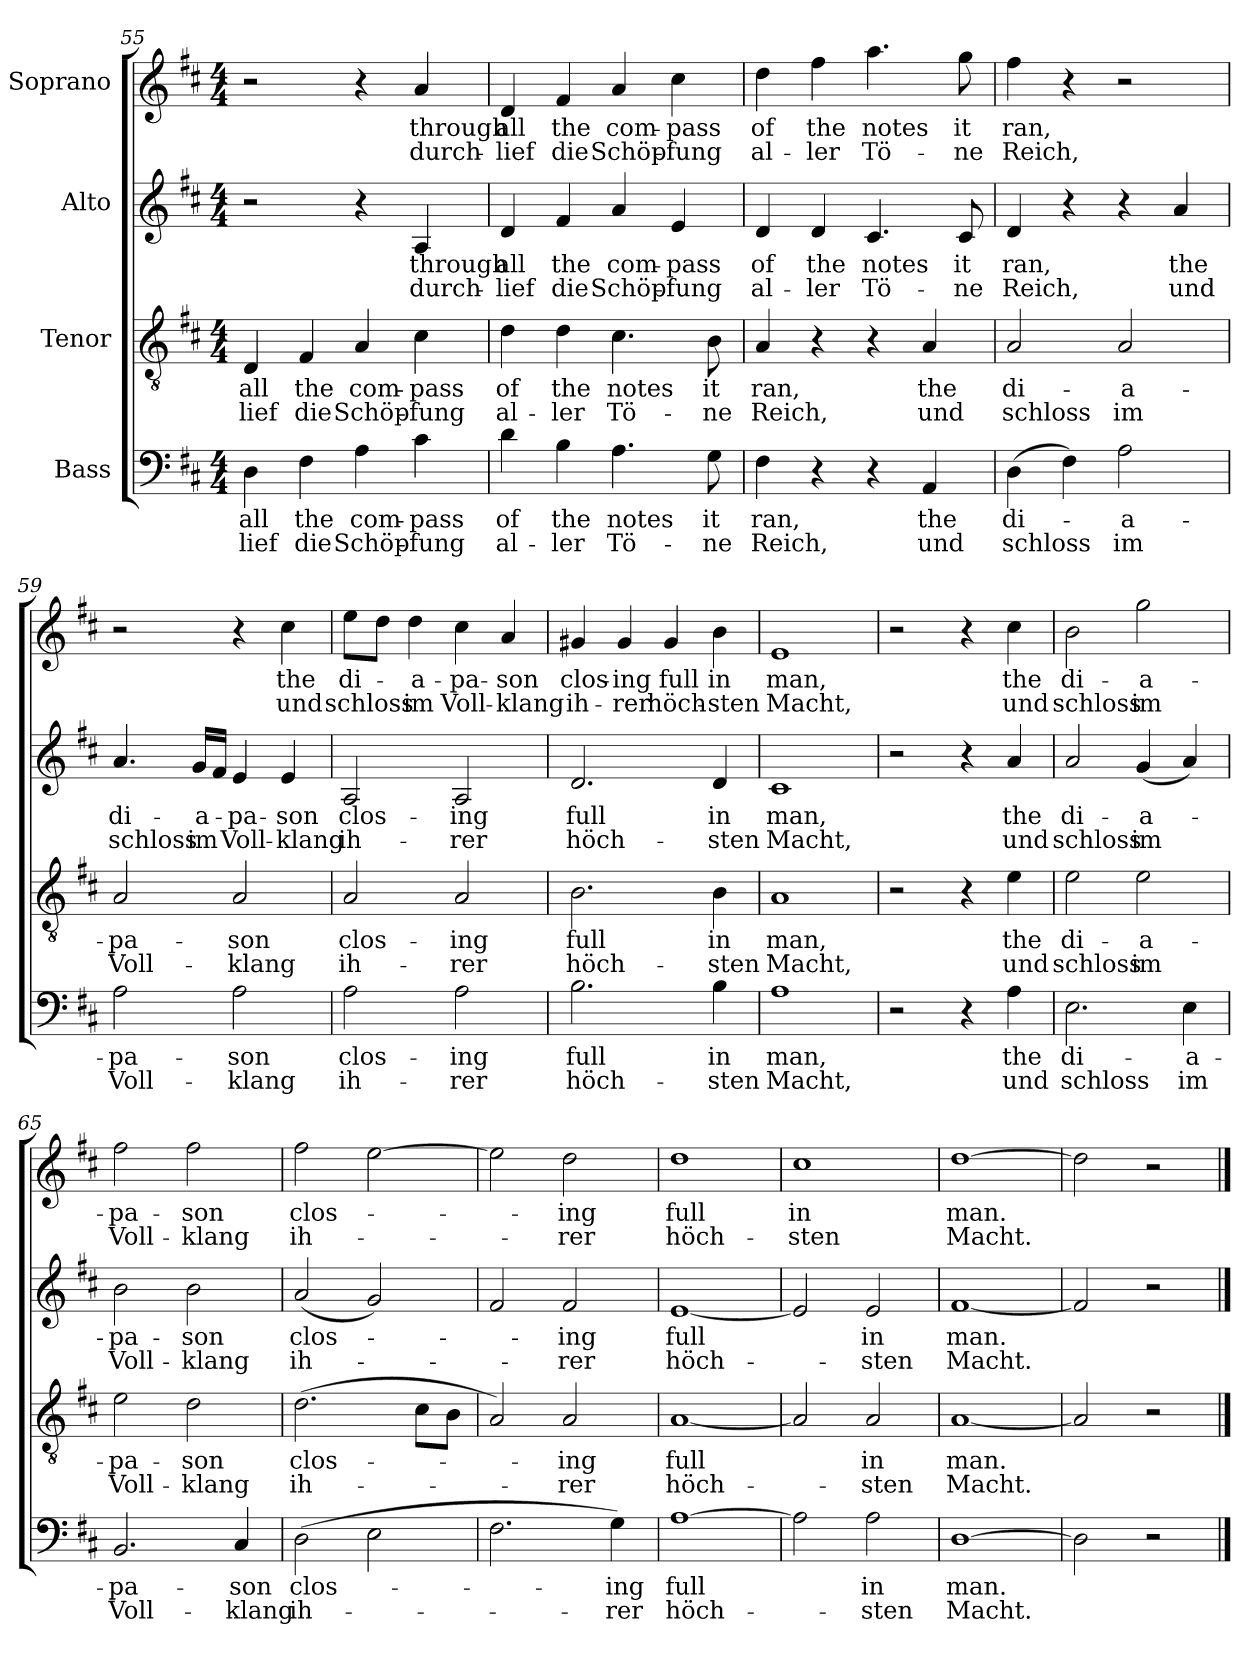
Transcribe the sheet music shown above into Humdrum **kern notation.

**kern	**text	**text	**kern	**text	**text	**kern	**text	**text	**kern	**text	**text
*part4	*part4	*part4	*part3	*part3	*part3	*part2	*part2	*part2	*part1	*part1	*part1
*staff4	*staff4	*staff4	*staff3	*staff3	*staff3	*staff2	*staff2	*staff2	*staff1	*staff1	*staff1
*I"Bass	*	*	*I"Tenor	*	*	*I"Alto	*	*	*I"Soprano	*	*
!!LO:PB:g=z
*clefF4	*	*	*clefGv2	*	*	*clefG2	*	*	*clefG2	*	*
*k[f#c#]	*	*	*k[f#c#]	*	*	*k[f#c#]	*	*	*k[f#c#]	*	*
*D:	*	*	*D:	*	*	*D:	*	*	*D:	*	*
*M4/4	*	*	*M4/4	*	*	*M4/4	*	*	*M4/4	*	*
=55	=55	=55	=55	=55	=55	=55	=55	=55	=55	=55	=55
!	!LO:LY:b	!LO:LY:b	!	!LO:LY:b	!LO:LY:b	!	!	!	!	!	!
4D\	all	-lief	4D/	all	-lief	2r	.	.	2r	.	.
!	!LO:LY:b	!LO:LY:b	!	!LO:LY:b	!LO:LY:b	!	!	!	!	!	!
4F#\	the	die	4F#/	the	die	.	.	.	.	.	.
!	!LO:LY:b	!LO:LY:b	!	!LO:LY:b	!LO:LY:b	!	!	!	!	!	!
4A\	com-	Schöp-	4A/	com-	Schöp-	4r	.	.	4r	.	.
!	!LO:LY:b	!LO:LY:b	!	!LO:LY:b	!LO:LY:b	!	!LO:LY:b	!LO:LY:b	!	!LO:LY:b	!LO:LY:b
4c#\	-pass	-fung	4c#\	-pass	-fung	4A/	through	durch-	4a/	through	durch-
=56	=56	=56	=56	=56	=56	=56	=56	=56	=56	=56	=56
!	!LO:LY:b	!LO:LY:b	!	!LO:LY:b	!LO:LY:b	!	!LO:LY:b	!LO:LY:b	!	!LO:LY:b	!LO:LY:b
4d\	of	al-	4d\	of	al-	4d/	all	-lief	4d/	all	-lief
!	!LO:LY:b	!LO:LY:b	!	!LO:LY:b	!LO:LY:b	!	!LO:LY:b	!LO:LY:b	!	!LO:LY:b	!LO:LY:b
4B\	the	-ler	4d\	the	-ler	4f#/	the	die	4f#/	the	die
!	!LO:LY:b	!LO:LY:b	!	!LO:LY:b	!LO:LY:b	!	!LO:LY:b	!LO:LY:b	!	!LO:LY:b	!LO:LY:b
4.A\	notes	Tö-	4.c#\	notes	Tö-	4a/	com-	Schöp-	4a/	com-	Schöp-
!	!	!	!	!	!	!	!LO:LY:b	!LO:LY:b	!	!LO:LY:b	!LO:LY:b
.	.	.	.	.	.	4e/	-pass	-fung	4cc#\	-pass	-fung
!	!LO:LY:b	!LO:LY:b	!	!LO:LY:b	!LO:LY:b	!	!	!	!	!	!
8G\	it	-ne	8B\	it	-ne	.	.	.	.	.	.
=57	=57	=57	=57	=57	=57	=57	=57	=57	=57	=57	=57
!	!LO:LY:b	!LO:LY:b	!	!LO:LY:b	!LO:LY:b	!	!LO:LY:b	!LO:LY:b	!	!LO:LY:b	!LO:LY:b
4F#\	ran,	Reich,	4A/	ran,	Reich,	4d/	of	al-	4dd\	of	al-
!	!	!	!	!	!	!	!LO:LY:b	!LO:LY:b	!	!LO:LY:b	!LO:LY:b
4r	.	.	4r	.	.	4d/	the	-ler	4ff#\	the	-ler
!	!	!	!	!	!	!	!LO:LY:b	!LO:LY:b	!	!LO:LY:b	!LO:LY:b
4r	.	.	4r	.	.	4.c#/	notes	Tö-	4.aa\	notes	Tö-
!	!LO:LY:b	!LO:LY:b	!	!LO:LY:b	!LO:LY:b	!	!	!	!	!	!
4AA/	the	und	4A/	the	und	.	.	.	.	.	.
!	!	!	!	!	!	!	!LO:LY:b	!LO:LY:b	!	!LO:LY:b	!LO:LY:b
.	.	.	.	.	.	8c#/	it	-ne	8gg\	it	-ne
=58	=58	=58	=58	=58	=58	=58	=58	=58	=58	=58	=58
!	!LO:LY:b	!LO:LY:b	!	!LO:LY:b	!LO:LY:b	!	!LO:LY:b	!LO:LY:b	!	!LO:LY:b	!LO:LY:b
(>4D\	di-	schloss	2A/	di-	schloss	4d/	ran,	Reich,	4ff#\	ran,	Reich,
4F#\)	.	.	.	.	.	4r	.	.	4r	.	.
!	!LO:LY:b	!LO:LY:b	!	!LO:LY:b	!LO:LY:b	!	!	!	!	!	!
2A\	-a-	im	2A/	-a-	im	4r	.	.	2r	.	.
!	!	!	!	!	!	!	!LO:LY:b	!LO:LY:b	!	!	!
.	.	.	.	.	.	4a/	the	und	.	.	.
!!LO:LB:g=z
=59	=59	=59	=59	=59	=59	=59	=59	=59	=59	=59	=59
!	!LO:LY:b	!LO:LY:b	!	!LO:LY:b	!LO:LY:b	!	!LO:LY:b	!LO:LY:b	!	!	!
2A\	-pa-	Voll-	2A/	-pa-	Voll-	4.a/	di-	schloss	2r	.	.
!	!	!	!	!	!	!	!LO:LY:b	!LO:LY:b	!	!	!
.	.	.	.	.	.	16g/LL	-a-	im	.	.	.
.	.	.	.	.	.	16f#/JJ	.	.	.	.	.
!	!LO:LY:b	!LO:LY:b	!	!LO:LY:b	!LO:LY:b	!	!LO:LY:b	!LO:LY:b	!	!	!
2A\	-son	-klang	2A/	-son	-klang	4e/	-pa-	Voll-	4r	.	.
!	!	!	!	!	!	!	!LO:LY:b	!LO:LY:b	!	!LO:LY:b	!LO:LY:b
.	.	.	.	.	.	4e/	-son	-klang	4cc#\	the	und
!!LO:PB:g=z
=60	=60	=60	=60	=60	=60	=60	=60	=60	=60	=60	=60
!	!LO:LY:b	!LO:LY:b	!	!LO:LY:b	!LO:LY:b	!	!LO:LY:b	!LO:LY:b	!	!LO:LY:b	!LO:LY:b
2A\	clos-	ih-	2A/	clos-	ih-	2A/	clos-	ih-	8ee\L	di-	schloss
.	.	.	.	.	.	.	.	.	8dd\J	.	.
!	!	!	!	!	!	!	!	!	!	!LO:LY:b	!LO:LY:b
.	.	.	.	.	.	.	.	.	4dd\	-a-	im
!	!LO:LY:b	!LO:LY:b	!	!LO:LY:b	!LO:LY:b	!	!LO:LY:b	!LO:LY:b	!	!LO:LY:b	!LO:LY:b
2A\	-ing	-rer	2A/	-ing	-rer	2A/	-ing	-rer	4cc#\	-pa-	Voll-
!	!	!	!	!	!	!	!	!	!	!LO:LY:b	!LO:LY:b
.	.	.	.	.	.	.	.	.	4a/	-son	-klang
=61	=61	=61	=61	=61	=61	=61	=61	=61	=61	=61	=61
!	!LO:LY:b	!LO:LY:b	!	!LO:LY:b	!LO:LY:b	!	!LO:LY:b	!LO:LY:b	!	!LO:LY:b	!LO:LY:b
2.B\	full	höch-	2.B\	full	höch-	2.d/	full	höch-	4g#X/	clos-	ih-
!	!	!	!	!	!	!	!	!	!	!LO:LY:b	!LO:LY:b
.	.	.	.	.	.	.	.	.	4g#/	-ing	-rer
!	!	!	!	!	!	!	!	!	!	!LO:LY:b	!LO:LY:b
.	.	.	.	.	.	.	.	.	4g#/	full	höch-
!	!LO:LY:b	!LO:LY:b	!	!LO:LY:b	!LO:LY:b	!	!LO:LY:b	!LO:LY:b	!	!LO:LY:b	!LO:LY:b
4B\	in	-sten	4B\	in	-sten	4d/	in	-sten	4b\	in	-sten
=62	=62	=62	=62	=62	=62	=62	=62	=62	=62	=62	=62
!	!LO:LY:b	!LO:LY:b	!	!LO:LY:b	!LO:LY:b	!	!LO:LY:b	!LO:LY:b	!	!LO:LY:b	!LO:LY:b
1A	man,	Macht,	1A	man,	Macht,	1c#	man,	Macht,	1e	man,	Macht,
=63	=63	=63	=63	=63	=63	=63	=63	=63	=63	=63	=63
2r	.	.	2r	.	.	2r	.	.	2r	.	.
4r	.	.	4r	.	.	4r	.	.	4r	.	.
!	!LO:LY:b	!LO:LY:b	!	!LO:LY:b	!LO:LY:b	!	!LO:LY:b	!LO:LY:b	!	!LO:LY:b	!LO:LY:b
4A\	the	und	4e\	the	und	4a/	the	und	4cc#\	the	und
=64	=64	=64	=64	=64	=64	=64	=64	=64	=64	=64	=64
!	!LO:LY:b	!LO:LY:b	!	!LO:LY:b	!LO:LY:b	!	!LO:LY:b	!LO:LY:b	!	!LO:LY:b	!LO:LY:b
2.E\	di-	schloss	2e\	di-	schloss	2a/	di-	schloss	2b\	di-	schloss
!	!	!	!	!LO:LY:b	!LO:LY:b	!	!LO:LY:b	!LO:LY:b	!	!LO:LY:b	!LO:LY:b
.	.	.	2e\	-a-	im	(<4g/	-a-	im	2gg\	-a-	im
!	!LO:LY:b	!LO:LY:b	!	!	!	!	!	!	!	!	!
4E\	-a-	im	.	.	.	4a/)	.	.	.	.	.
=65	=65	=65	=65	=65	=65	=65	=65	=65	=65	=65	=65
!	!LO:LY:b	!LO:LY:b	!	!LO:LY:b	!LO:LY:b	!	!LO:LY:b	!LO:LY:b	!	!LO:LY:b	!LO:LY:b
2.BB/	-pa-	Voll-	2e\	-pa-	Voll-	2b\	-pa-	Voll-	2ff#\	-pa-	Voll-
!	!	!	!	!LO:LY:b	!LO:LY:b	!	!LO:LY:b	!LO:LY:b	!	!LO:LY:b	!LO:LY:b
.	.	.	2d\	-son	-klang	2b\	-son	-klang	2ff#\	-son	-klang
!	!LO:LY:b	!LO:LY:b	!	!	!	!	!	!	!	!	!
4C#/	-son	-klang	.	.	.	.	.	.	.	.	.
!!LO:PB:g=z
=66	=66	=66	=66	=66	=66	=66	=66	=66	=66	=66	=66
!	!LO:LY:b	!LO:LY:b	!	!LO:LY:b	!LO:LY:b	!	!LO:LY:b	!LO:LY:b	!	!LO:LY:b	!LO:LY:b
(>2D\	clos-	ih-	(>2.d\	clos-	ih-	(<2a/	clos-	ih-	2ff#\	clos-	ih-
2E\	.	.	.	.	.	2g/)	.	.	[2ee\	.	.
.	.	.	8c#\L	.	.	.	.	.	.	.	.
.	.	.	8B\J	.	.	.	.	.	.	.	.
=67	=67	=67	=67	=67	=67	=67	=67	=67	=67	=67	=67
2.F#\	.	.	2A/)	.	.	2f#/	.	.	2ee\]	.	.
!	!	!	!	!LO:LY:b	!LO:LY:b	!	!LO:LY:b	!LO:LY:b	!	!LO:LY:b	!LO:LY:b
.	.	.	2A/	-ing	-rer	2f#/	-ing	-rer	2dd\	-ing	-rer
!	!LO:LY:b	!LO:LY:b	!	!	!	!	!	!	!	!	!
4G\)	-ing	-rer	.	.	.	.	.	.	.	.	.
=68	=68	=68	=68	=68	=68	=68	=68	=68	=68	=68	=68
!	!LO:LY:b	!LO:LY:b	!	!LO:LY:b	!LO:LY:b	!	!LO:LY:b	!LO:LY:b	!	!LO:LY:b	!LO:LY:b
[1A	full	höch-	[1A	full	höch-	[1e	full	höch-	1dd	full	höch-
=69	=69	=69	=69	=69	=69	=69	=69	=69	=69	=69	=69
!	!	!	!	!	!	!	!	!	!	!LO:LY:b	!LO:LY:b
2A\]	.	.	2A/]	.	.	2e/]	.	.	1cc#	in	-sten
!	!LO:LY:b	!LO:LY:b	!	!LO:LY:b	!LO:LY:b	!	!LO:LY:b	!LO:LY:b	!	!	!
2A\	in	-sten	2A/	in	-sten	2e/	in	-sten	.	.	.
=70	=70	=70	=70	=70	=70	=70	=70	=70	=70	=70	=70
!	!LO:LY:b	!LO:LY:b	!	!LO:LY:b	!LO:LY:b	!	!LO:LY:b	!LO:LY:b	!	!LO:LY:b	!LO:LY:b
[1D	man.	Macht.	[1A	man.	Macht.	[1f#	man.	Macht.	[1dd	man.	Macht.
=71	=71	=71	=71	=71	=71	=71	=71	=71	=71	=71	=71
2D\]	.	.	2A/]	.	.	2f#/]	.	.	2dd\]	.	.
2r	.	.	2r	.	.	2r	.	.	2r	.	.
==	==	==	==	==	==	==	==	==	==	==	==
*-	*-	*-	*-	*-	*-	*-	*-	*-	*-	*-	*-
